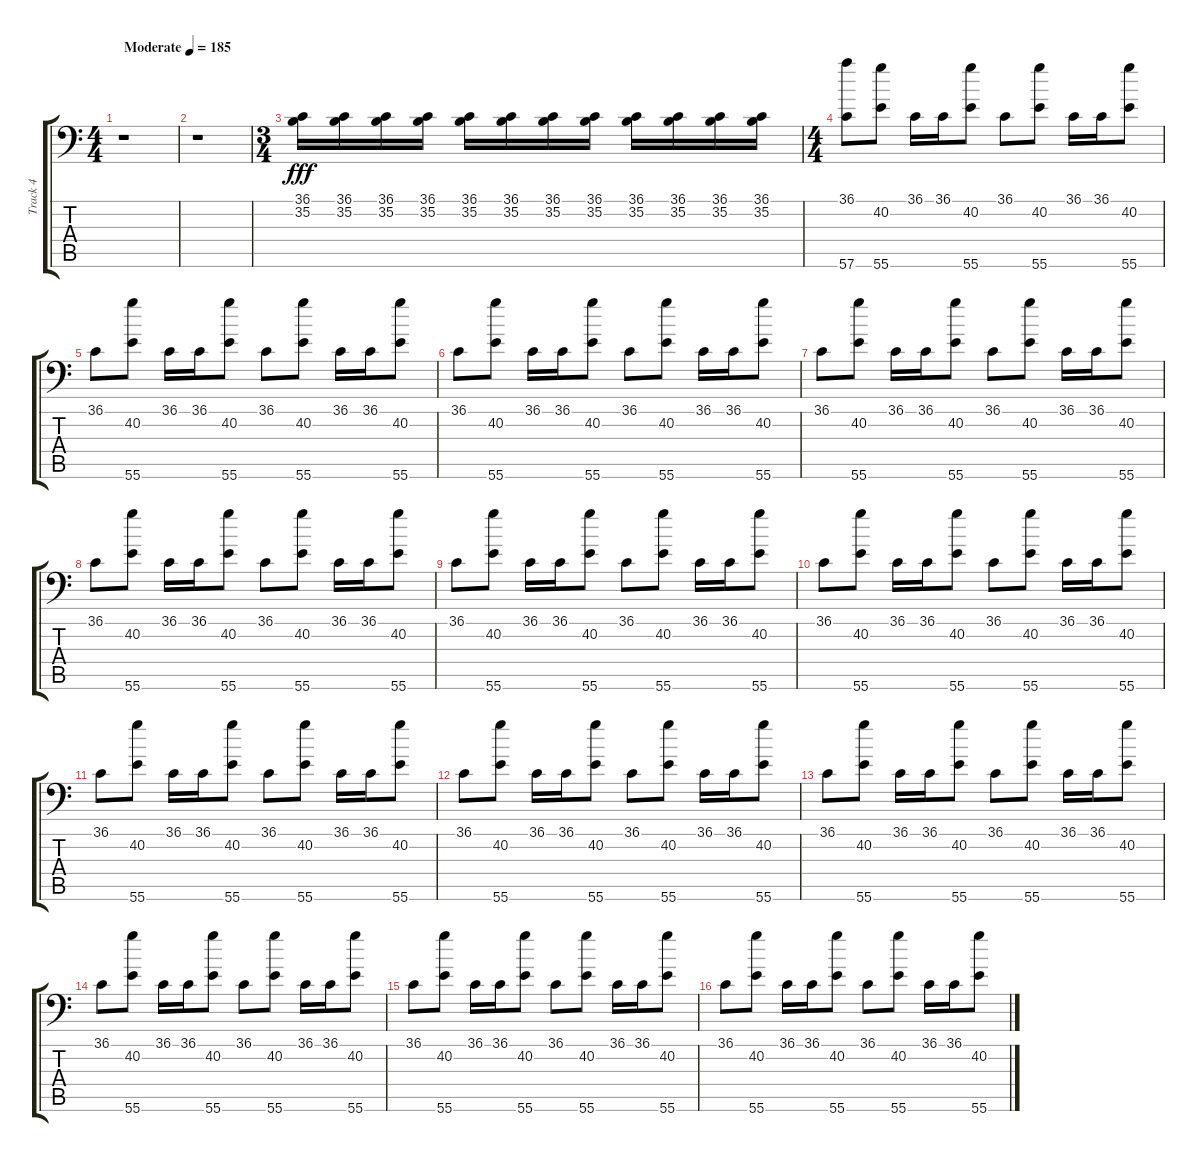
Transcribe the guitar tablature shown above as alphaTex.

\track ("Track 4" "Track 4") {instrument acousticgrandpiano}
\staff {score tabs}
\tuning (C-1 C-1 C-1 C-1 C-1 C-1) {hide}
\ts (4 4)
\tempo (185 "Moderate")
\clef f4
\ks c
r.1{dy fff instrument acousticgrandpiano} |
r.1 |
\ts (3 4)
(36.1 35.2).16 (36.1 35.2).16 (36.1 35.2).16 (36.1 35.2).16 (36.1 35.2).16 (36.1 35.2).16 (36.1 35.2).16 (36.1 35.2).16 (36.1 35.2).16 (36.1 35.2).16 (36.1 35.2).16 (36.1 35.2).16 |
\ts (4 4)
(36.1 57.6).8 (40.2 55.6).8 36.1.16 36.1.16 (40.2 55.6).8 36.1.8 (40.2 55.6).8 36.1.16 36.1.16 (40.2 55.6).8 |
36.1.8 (40.2 55.6).8 36.1.16 36.1.16 (40.2 55.6).8 36.1.8 (40.2 55.6).8 36.1.16 36.1.16 (40.2 55.6).8 |
36.1.8 (40.2 55.6).8 36.1.16 36.1.16 (40.2 55.6).8 36.1.8 (40.2 55.6).8 36.1.16 36.1.16 (40.2 55.6).8 |
36.1.8 (40.2 55.6).8 36.1.16 36.1.16 (40.2 55.6).8 36.1.8 (40.2 55.6).8 36.1.16 36.1.16 (40.2 55.6).8 |
36.1.8 (40.2 55.6).8 36.1.16 36.1.16 (40.2 55.6).8 36.1.8 (40.2 55.6).8 36.1.16 36.1.16 (40.2 55.6).8 |
36.1.8 (40.2 55.6).8 36.1.16 36.1.16 (40.2 55.6).8 36.1.8 (40.2 55.6).8 36.1.16 36.1.16 (40.2 55.6).8 |
36.1.8 (40.2 55.6).8 36.1.16 36.1.16 (40.2 55.6).8 36.1.8 (40.2 55.6).8 36.1.16 36.1.16 (40.2 55.6).8 |
36.1.8 (40.2 55.6).8 36.1.16 36.1.16 (40.2 55.6).8 36.1.8 (40.2 55.6).8 36.1.16 36.1.16 (40.2 55.6).8 |
36.1.8 (40.2 55.6).8 36.1.16 36.1.16 (40.2 55.6).8 36.1.8 (40.2 55.6).8 36.1.16 36.1.16 (40.2 55.6).8 |
36.1.8 (40.2 55.6).8 36.1.16 36.1.16 (40.2 55.6).8 36.1.8 (40.2 55.6).8 36.1.16 36.1.16 (40.2 55.6).8 |
36.1.8 (40.2 55.6).8 36.1.16 36.1.16 (40.2 55.6).8 36.1.8 (40.2 55.6).8 36.1.16 36.1.16 (40.2 55.6).8 |
36.1.8 (40.2 55.6).8 36.1.16 36.1.16 (40.2 55.6).8 36.1.8 (40.2 55.6).8 36.1.16 36.1.16 (40.2 55.6).8 |
36.1.8 (40.2 55.6).8 36.1.16 36.1.16 (40.2 55.6).8 36.1.8 (40.2 55.6).8 36.1.16 36.1.16 (40.2 55.6).8
